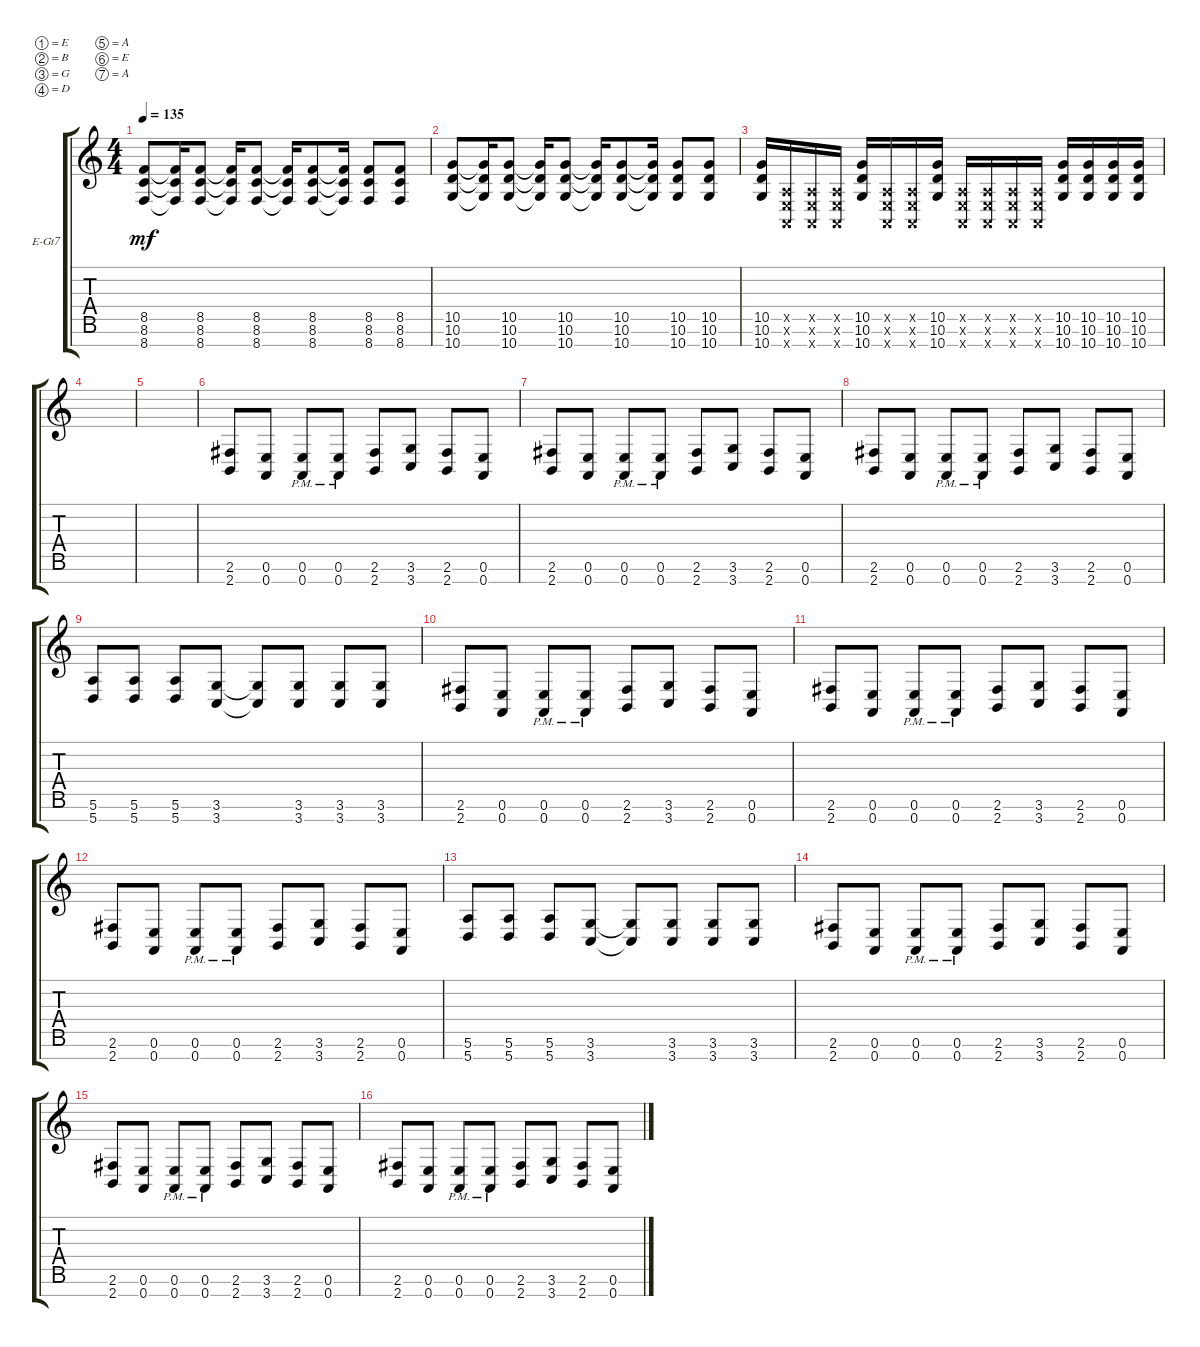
\defaultSystemsLayout 4
\bracketExtendMode groupsimilarinstruments
\firstSystemTrackNameOrientation horizontal
\otherSystemsTrackNameOrientation horizontal
\track ("Aleman" "E-Gt7") {instrument distortionguitar}
\staff {score tabs}
\tuning (E4 B3 G3 D3 A2 E2 A1)
\ts (4 4)
\tempo 135
\clef g2
\ks c
(8.7 8.6 8.5).8{dy mf} (8.7{t} 8.5{t} 8.6{t}).16 (8.7 8.5 8.6).8 (8.7{t} 8.6{t} 8.5{t}).16 (8.7 8.6 8.5).8 (8.7{t} 8.5{t} 8.6{t}).16 (8.7 8.5 8.6).8 (8.7{t} 8.6{t} 8.5{t}).16 (8.7 8.6 8.5).8 (8.7 8.5 8.6).8 |
(10.7 10.6 10.5).8 (10.7{t} 10.5{t} 10.6{t}).16 (10.7 10.5 10.6).8 (10.7{t} 10.6{t} 10.5{t}).16 (10.7 10.6 10.5).8 (10.7{t} 10.5{t} 10.6{t}).16 (10.7 10.5 10.6).8 (10.7{t} 10.6{t} 10.5{t}).16 (10.7 10.6 10.5).8 (10.7 10.5 10.6).8 |
(10.7 10.6 10.5).16 (0.7{x} 0.6{x} 0.5{x}).16 (0.7{x} 0.6{x} 0.5{x}).16 (0.7{x} 0.6{x} 0.5{x}).16 (10.5 10.6 10.7).16 (0.5{x} 0.6{x} 0.7{x}).16 (0.5{x} 0.6{x} 0.7{x}).16 (10.7 10.6 10.5).16 (0.5{x} 0.6{x} 0.7{x}).16 (0.5{x} 0.6{x} 0.7{x}).16 (0.5{x} 0.6{x} 0.7{x}).16 (0.5{x} 0.6{x} 0.7{x}).16 (10.7 10.6 10.5).16 (10.5 10.7 10.6).16 (10.5 10.7 10.6).16 (10.5 10.6 10.7).16 |
|
|
(2.7 2.6).8 (0.7 0.6).8 (0.7{pm} 0.6{pm}).8 (0.7{pm} 0.6{pm}).8 (2.7 2.6).8 (3.7 3.6).8 (2.7 2.6).8 (0.7 0.6).8 |
(2.7 2.6).8 (0.7 0.6).8 (0.7{pm} 0.6{pm}).8 (0.7{pm} 0.6{pm}).8 (2.7 2.6).8 (3.7 3.6).8 (2.7 2.6).8 (0.7 0.6).8 |
(2.7 2.6).8 (0.7 0.6).8 (0.7{pm} 0.6{pm}).8 (0.7{pm} 0.6{pm}).8 (2.7 2.6).8 (3.7 3.6).8 (2.7 2.6).8 (0.7 0.6).8 |
(5.7 5.6).8 (5.7 5.6).8 (5.7 5.6).8 (3.7 3.6).8 (3.7{t} 3.6{t}).8 (3.7 3.6).8 (3.7 3.6).8 (3.7 3.6).8 |
(2.7 2.6).8 (0.7 0.6).8 (0.7{pm} 0.6{pm}).8 (0.7{pm} 0.6{pm}).8 (2.7 2.6).8 (3.7 3.6).8 (2.7 2.6).8 (0.7 0.6).8 |
(2.7 2.6).8 (0.7 0.6).8 (0.7{pm} 0.6{pm}).8 (0.7{pm} 0.6{pm}).8 (2.7 2.6).8 (3.7 3.6).8 (2.7 2.6).8 (0.7 0.6).8 |
(2.7 2.6).8 (0.7 0.6).8 (0.7{pm} 0.6{pm}).8 (0.7{pm} 0.6{pm}).8 (2.7 2.6).8 (3.7 3.6).8 (2.7 2.6).8 (0.7 0.6).8 |
(5.7 5.6).8 (5.7 5.6).8 (5.7 5.6).8 (3.7 3.6).8 (3.7{t} 3.6{t}).8 (3.7 3.6).8 (3.7 3.6).8 (3.7 3.6).8 |
(2.7 2.6).8 (0.7 0.6).8 (0.7{pm} 0.6{pm}).8 (0.7{pm} 0.6{pm}).8 (2.7 2.6).8 (3.7 3.6).8 (2.7 2.6).8 (0.7 0.6).8 |
(2.7 2.6).8 (0.7 0.6).8 (0.7{pm} 0.6{pm}).8 (0.7{pm} 0.6{pm}).8 (2.7 2.6).8 (3.7 3.6).8 (2.7 2.6).8 (0.7 0.6).8 |
(2.7 2.6).8 (0.7 0.6).8 (0.7{pm} 0.6{pm}).8 (0.7{pm} 0.6{pm}).8 (2.7 2.6).8 (3.7 3.6).8 (2.7 2.6).8 (0.7 0.6).8
